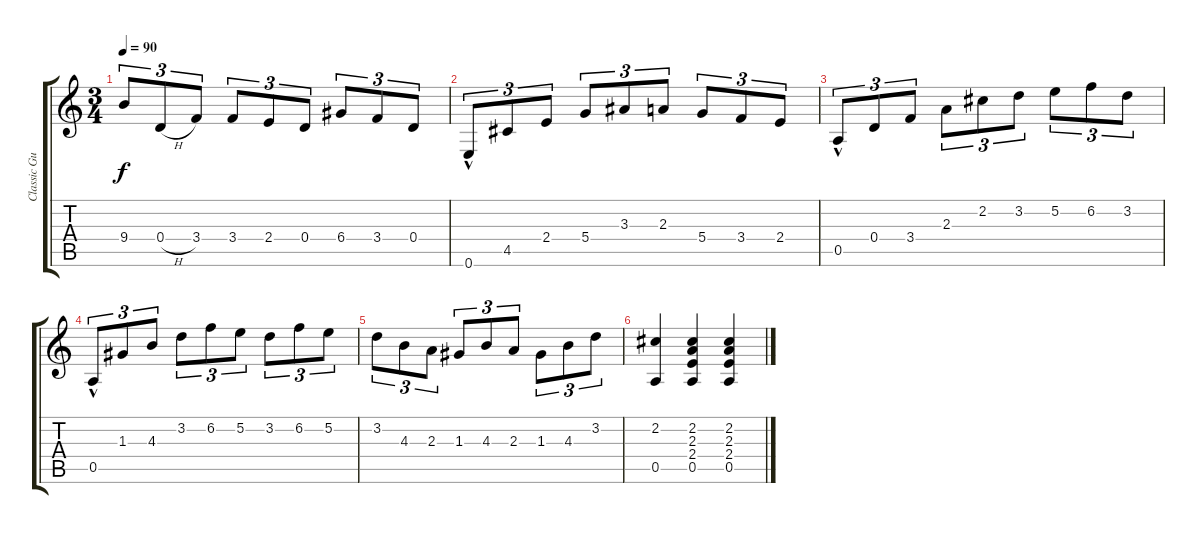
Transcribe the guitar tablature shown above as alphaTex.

\track ("Classic Guitar" "Classic Gu") {instrument acousticguitarnylon}
\staff {score tabs}
\tuning (E4 B3 G3 D3 A2 E2) {hide}
\ts (3 4)
\tempo 90
\clef g2
\ks c
9.4.8{tu (3 2) dy f} 0.4{h}.8{tu (3 2)} 3.4.8{tu (3 2)} 3.4.8{tu (3 2)} 2.4.8{tu (3 2)} 0.4.8{tu (3 2)} 6.4.8{tu (3 2)} 3.4.8{tu (3 2)} 0.4.8{tu (3 2)} |
0.6{hac}.8{tu (3 2)} 4.5.8{tu (3 2)} 2.4.8{tu (3 2)} 5.4.8{tu (3 2)} 3.3.8{tu (3 2)} 2.3.8{tu (3 2)} 5.4.8{tu (3 2)} 3.4.8{tu (3 2)} 2.4.8{tu (3 2)} |
0.5{hac}.8{tu (3 2)} 0.4.8{tu (3 2)} 3.4.8{tu (3 2)} 2.3.8{tu (3 2)} 2.2.8{tu (3 2)} 3.2.8{tu (3 2)} 5.2.8{tu (3 2)} 6.2.8{tu (3 2)} 3.2.8{tu (3 2)} |
0.5{hac}.8{tu (3 2)} 1.3.8{tu (3 2)} 4.3.8{tu (3 2)} 3.2.8{tu (3 2)} 6.2.8{tu (3 2)} 5.2.8{tu (3 2)} 3.2.8{tu (3 2)} 6.2.8{tu (3 2)} 5.2.8{tu (3 2)} |
3.2.8{tu (3 2)} 4.3.8{tu (3 2)} 2.3.8{tu (3 2)} 1.3.8{tu (3 2)} 4.3.8{tu (3 2)} 2.3.8{tu (3 2)} 1.3.8{tu (3 2)} 4.3.8{tu (3 2)} 3.2.8{tu (3 2)} |
(2.2 0.5).4 (2.2 2.3 2.4 0.5).4 (2.2 2.3 2.4 0.5).4
